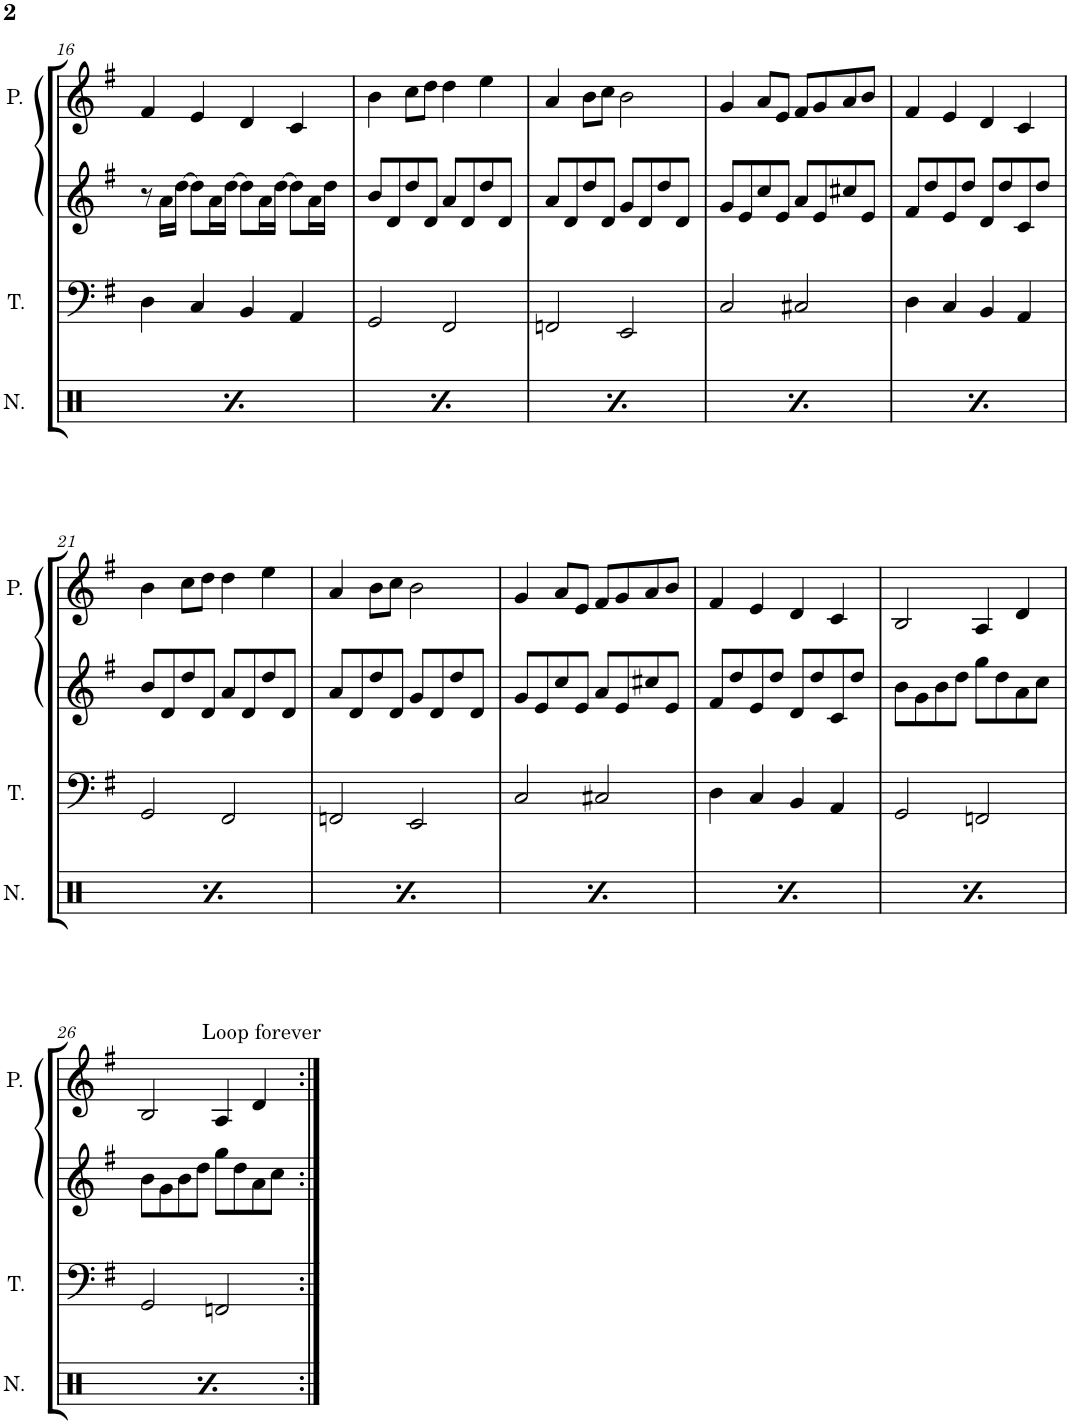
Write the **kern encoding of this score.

**kern	**kern	**kern	**kern	**kern	**kern
*part6	*part5	*part4	*part3	*part2	*part1
*staff6	*staff5	*staff4	*staff3	*staff2	*staff1
*I"Noise	*I"Triangle	*I"Square Synthesizer 5	*I"Square Synthesizer 4	*I"Square Synthesizer	*I"Pulse
*I'N.	*I'T.	*I'Synth. 5	*I'Synth. 4	*	*I'P.
!!LO:PB:g=z
*clefX	*clefF4	*clefG2	*clefG2	*clefG2	*clefG2
*k[]	*k[f#]	*k[f#]	*k[f#]	*k[f#]	*k[f#]
*M4/4	*M4/4	*M4/4	*M4/4	*M4/4	*M4/4
*met(c)	*met(c)	*met(c)	*met(c)	*met(c)	*met(c)
=16	=16	=16	=16	=16	=16
4r	4D\	8r	8r	8r	4f#/
.	.	16r	32r	16a\LL	.
.	.	.	16a\LL	.	.
.	.	16a	.	[16dd\JJ	.
.	.	.	[16dd\JJ	.	.
4Rgg/	4C/	[16dd\KL	.	8dd\L]	4e/
.	.	.	8dd\L]	.	.
.	.	8dd\]	.	.	.
.	.	.	.	16a\L	.
.	.	.	16a\L	.	.
.	.	16a\Jk	.	[16dd\JJ	.
.	.	.	[16dd\JJ	.	.
4r	4BB/	[16dd\KL	.	8dd\L]	4d/
.	.	.	8dd\L]	.	.
.	.	8dd\]	.	.	.
.	.	.	.	16a\L	.
.	.	.	16a\L	.	.
.	.	16a\Jk	.	[16dd\JJ	.
.	.	.	[16dd\JJ	.	.
4Rgg/	4AA/	[16dd\KL	.	8dd\L]	4c/
.	.	.	8dd\L]	.	.
.	.	8dd\]	.	.	.
.	.	.	.	16a\L	.
.	.	.	16a\L	.	.
.	.	16a\Jk	.	16dd\JJ	.
.	.	.	32dd\JJk	.	.
=17	=17	=17	=17	=17	=17
4r	2GG/	16r	32r	8b/L	4b\
.	.	.	8b/L	.	.
.	.	8b/L	.	.	.
.	.	.	.	8d/	.
.	.	.	8d/J	.	.
.	.	8d/J	.	.	.
4Rgg/	.	.	.	8dd/	8cc\L
.	.	.	8dd/L	.	.
.	.	8dd/L	.	.	.
.	.	.	.	8d/J	8dd\J
.	.	.	8d/J	.	.
.	.	8d/J	.	.	.
4r	2FF#/	.	.	8a/L	4dd\
.	.	.	8a/L	.	.
.	.	8a/L	.	.	.
.	.	.	.	8d/	.
.	.	.	8d/J	.	.
.	.	8d/J	.	.	.
4Rgg/	.	.	.	8dd/	4ee\
.	.	.	8dd/L	.	.
.	.	8dd/L	.	.	.
.	.	.	.	8d/J	.
.	.	.	[16.d/Jk	.	.
.	.	[16d/Jk	.	.	.
=18	=18	=18	=18	=18	=18
4r	2FFn/	16d/KL]	32d/KKL]	8a/L	4a/
.	.	.	8a/	.	.
.	.	8a/	.	.	.
.	.	.	.	8d/	.
.	.	.	8d/J	.	.
.	.	8d/J	.	.	.
4Rgg/	.	.	.	8dd/	8b\L
.	.	.	8dd/L	.	.
.	.	8dd/L	.	.	.
.	.	.	.	8d/J	8cc\J
.	.	.	8d/J	.	.
.	.	8d/J	.	.	.
4r	2EE/	.	.	8g/L	2b\
.	.	.	8g/L	.	.
.	.	8g/L	.	.	.
.	.	.	.	8d/	.
.	.	.	8d/J	.	.
.	.	8d/J	.	.	.
4Rgg/	.	.	.	8dd/	.
.	.	.	8dd/L	.	.
.	.	8dd/L	.	.	.
.	.	.	.	8d/J	.
.	.	.	[16.d/Jk	.	.
.	.	[16d/Jk	.	.	.
=19	=19	=19	=19	=19	=19
4r	2C/	16d/KL]	32d/KKL]	8g/L	4g/
.	.	.	8g/	.	.
.	.	8g/	.	.	.
.	.	.	.	8e/	.
.	.	.	8e/J	.	.
.	.	8e/J	.	.	.
4Rgg/	.	.	.	8cc/	8a/L
.	.	.	8cc/L	.	.
.	.	8cc/L	.	.	.
.	.	.	.	8e/J	8e/J
.	.	.	8e/J	.	.
.	.	8e/J	.	.	.
4r	2C#X/	.	.	8a/L	8f#/L
.	.	.	8a/L	.	.
.	.	8a/L	.	.	.
.	.	.	.	8e/	8g/
.	.	.	8e/J	.	.
.	.	8e/J	.	.	.
4Rgg/	.	.	.	8cc#X/	8a/
.	.	.	8cc#X/L	.	.
.	.	8cc#X/L	.	.	.
.	.	.	.	8e/J	8b/J
.	.	.	[16.e/Jk	.	.
.	.	[16e/Jk	.	.	.
=20	=20	=20	=20	=20	=20
4r	4D\	16e/KL]	32e/KKL]	8f#/L	4f#/
.	.	.	8f#/	.	.
.	.	8f#/	.	.	.
.	.	.	.	8dd/	.
.	.	.	8dd/J	.	.
.	.	8dd/J	.	.	.
4Rgg/	4C/	.	.	8e/	4e/
.	.	.	8e/L	.	.
.	.	8e/L	.	.	.
.	.	.	.	8dd/J	.
.	.	.	8dd/J	.	.
.	.	8dd/J	.	.	.
4r	4BB/	.	.	8d/L	4d/
.	.	.	8d/L	.	.
.	.	8d/L	.	.	.
.	.	.	.	8dd/	.
.	.	.	8dd/J	.	.
.	.	8dd/J	.	.	.
4Rgg/	4AA/	.	.	8c/	4c/
.	.	.	8c/L	.	.
.	.	8c/L	.	.	.
.	.	.	.	8dd/J	.
.	.	.	[16.dd/Jk	.	.
.	.	[16dd/Jk	.	.	.
!!LO:LB:g=z
=21	=21	=21	=21	=21	=21
4r	2GG/	16dd/KL]	32dd/KKL]	8b/L	4b\
.	.	.	8b/	.	.
.	.	8b/	.	.	.
.	.	.	.	8d/	.
.	.	.	8d/J	.	.
.	.	8d/J	.	.	.
4Rgg/	.	.	.	8dd/	8cc\L
.	.	.	8dd/L	.	.
.	.	8dd/L	.	.	.
.	.	.	.	8d/J	8dd\J
.	.	.	8d/J	.	.
.	.	8d/J	.	.	.
4r	2FF#/	.	.	8a/L	4dd\
.	.	.	8a/L	.	.
.	.	8a/L	.	.	.
.	.	.	.	8d/	.
.	.	.	8d/J	.	.
.	.	8d/J	.	.	.
4Rgg/	.	.	.	8dd/	4ee\
.	.	.	8dd/L	.	.
.	.	8dd/L	.	.	.
.	.	.	.	8d/J	.
.	.	.	[16.d/Jk	.	.
.	.	[16d/Jk	.	.	.
=22	=22	=22	=22	=22	=22
4r	2FFn/	16d/KL]	32d/KKL]	8a/L	4a/
.	.	.	8a/	.	.
.	.	8a/	.	.	.
.	.	.	.	8d/	.
.	.	.	8d/J	.	.
.	.	8d/J	.	.	.
4Rgg/	.	.	.	8dd/	8b\L
.	.	.	8dd/L	.	.
.	.	8dd/L	.	.	.
.	.	.	.	8d/J	8cc\J
.	.	.	8d/J	.	.
.	.	8d/J	.	.	.
4r	2EE/	.	.	8g/L	2b\
.	.	.	8g/L	.	.
.	.	8g/L	.	.	.
.	.	.	.	8d/	.
.	.	.	8d/J	.	.
.	.	8d/J	.	.	.
4Rgg/	.	.	.	8dd/	.
.	.	.	8dd/L	.	.
.	.	8dd/L	.	.	.
.	.	.	.	8d/J	.
.	.	.	[16.d/Jk	.	.
.	.	[16d/Jk	.	.	.
=23	=23	=23	=23	=23	=23
4r	2C/	16d/KL]	32d/KKL]	8g/L	4g/
.	.	.	8g/	.	.
.	.	8g/	.	.	.
.	.	.	.	8e/	.
.	.	.	8e/J	.	.
.	.	8e/J	.	.	.
4Rgg/	.	.	.	8cc/	8a/L
.	.	.	8cc/L	.	.
.	.	8cc/L	.	.	.
.	.	.	.	8e/J	8e/J
.	.	.	8e/J	.	.
.	.	8e/J	.	.	.
4r	2C#X/	.	.	8a/L	8f#/L
.	.	.	8a/L	.	.
.	.	8a/L	.	.	.
.	.	.	.	8e/	8g/
.	.	.	8e/J	.	.
.	.	8e/J	.	.	.
4Rgg/	.	.	.	8cc#X/	8a/
.	.	.	8cc#X/L	.	.
.	.	8cc#X/L	.	.	.
.	.	.	.	8e/J	8b/J
.	.	.	[16.e/Jk	.	.
.	.	[16e/Jk	.	.	.
=24	=24	=24	=24	=24	=24
4r	4D\	16e/KL]	32e/KKL]	8f#/L	4f#/
.	.	.	8f#/	.	.
.	.	8f#/	.	.	.
.	.	.	.	8dd/	.
.	.	.	8dd/J	.	.
.	.	8dd/J	.	.	.
4Rgg/	4C/	.	.	8e/	4e/
.	.	.	8e/L	.	.
.	.	8e/L	.	.	.
.	.	.	.	8dd/J	.
.	.	.	8dd/J	.	.
.	.	8dd/J	.	.	.
4r	4BB/	.	.	8d/L	4d/
.	.	.	8d/L	.	.
.	.	8d/L	.	.	.
.	.	.	.	8dd/	.
.	.	.	8dd/J	.	.
.	.	8dd/J	.	.	.
4Rgg/	4AA/	.	.	8c/	4c/
.	.	.	8c/L	.	.
.	.	8c/L	.	.	.
.	.	.	.	8dd/J	.
.	.	.	[16.dd/Jk	.	.
.	.	[16dd/Jk	.	.	.
=25	=25	=25	=25	=25	=25
4r	2GG/	16dd\KL]	32dd\KKL]	8b\L	2B/
.	.	.	8b\	.	.
.	.	8b\	.	.	.
.	.	.	.	8g\	.
.	.	.	8g\J	.	.
.	.	8g\J	.	.	.
4Rgg/	.	.	.	8b\	.
.	.	.	8b\L	.	.
.	.	8b\L	.	.	.
.	.	.	.	8dd\J	.
.	.	.	8dd\J	.	.
.	.	8dd\J	.	.	.
4r	2FFn/	.	.	8gg\L	4A/
.	.	.	8gg\L	.	.
.	.	8gg\L	.	.	.
.	.	.	.	8dd\	.
.	.	.	8dd\J	.	.
.	.	8dd\J	.	.	.
4Rgg/	.	.	.	8a\	4d/
.	.	.	8a\L	.	.
.	.	8a\L	.	.	.
.	.	.	.	8cc\J	.
.	.	.	[16.cc\Jk	.	.
.	.	[16cc\Jk	.	.	.
!!LO:LB:g=z
=26	=26	=26	=26	=26	=26
*	*	*	*	*	*^
4r	2GG/	16cc/KL]	32cc/KKL]	8b\L	2B/	2..ryy
.	.	.	8b/	.	.	.
.	.	8b/	.	.	.	.
.	.	.	.	8g\	.	.
.	.	.	8g/J	.	.	.
.	.	8g/J	.	.	.	.
4Rgg/	.	.	.	8b\	.	.
.	.	.	8b\L	.	.	.
.	.	8b\L	.	.	.	.
.	.	.	.	8dd\J	.	.
.	.	.	8dd\J	.	.	.
.	.	8dd\J	.	.	.	.
4r	2FFn/	.	.	8gg\L	4A/	.
.	.	.	8gg\L	.	.	.
.	.	8gg\L	.	.	.	.
.	.	.	.	8dd\	.	.
.	.	.	8dd\J	.	.	.
.	.	8dd\J	.	.	.	.
4Rgg/	.	.	.	8a\	4d/	.
.	.	.	8a\L	.	.	.
.	.	8a\L	.	.	.	.
!	!	!	!	!	!	!LO:TX:a:t=Loop forever
.	.	.	.	8cc\J	.	8ryy
.	.	.	16.cc\Jk	.	.	.
.	.	16cc\Jk	.	.	.	.
*	*	*	*	*	*v	*v
=:|!	=:|!	=:|!	=:|!	=:|!	=:|!
*-	*-	*-	*-	*-	*-
